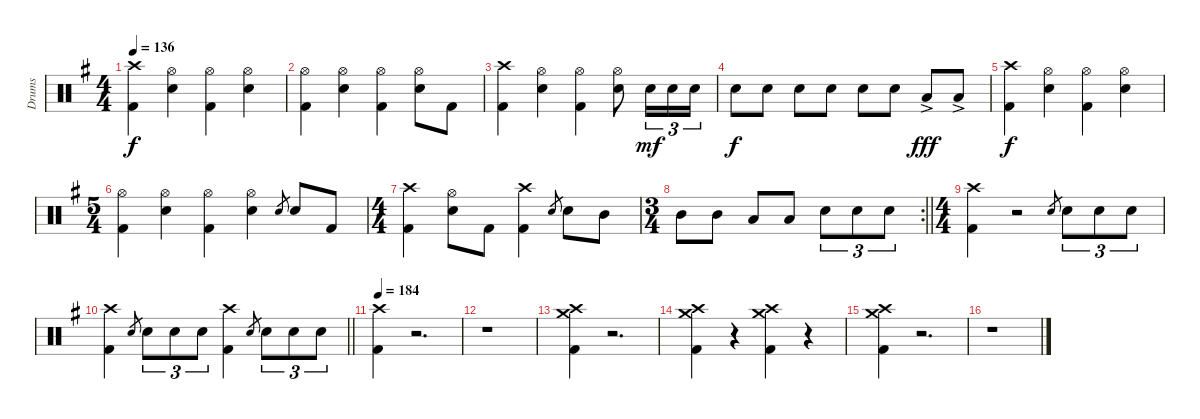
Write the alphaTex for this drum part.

\track ("Drums" "Drums") {instrument percussion}
\staff {score}
\articulation defaults
\ts (4 4)
\tempo 136
\clef neutral
\ks eminor
("Crash high (hit)" "Kick (hit) 2").4{dy f} ("Hi-Hat (open)" "Snare (hit) 2").4 ("Hi-Hat (open)" "Kick (hit) 2").4 ("Hi-Hat (open)" "Snare (hit) 2").4 |
("Hi-Hat (open)" "Kick (hit) 2").4 ("Hi-Hat (open)" "Snare (hit) 2").4 ("Hi-Hat (open)" "Kick (hit) 2").4 ("Hi-Hat (open)" "Snare (hit) 2").8 "Kick (hit) 2".8 |
("Crash high (hit)" "Kick (hit) 2").4 ("Hi-Hat (open)" "Snare (hit) 2").4 ("Hi-Hat (open)" "Kick (hit) 2").4 ("Hi-Hat (open)" "Snare (hit) 2").8 "Snare (hit) 2".16{tu (3 2) dy mf} "Snare (hit) 2".16{tu (3 2)} "Snare (hit) 2".16{tu (3 2)} |
"Snare (hit) 2".8{dy f} "Snare (hit) 2".8 "Snare (hit) 2".8 "Snare (hit) 2".8 "Snare (hit) 2".8 "Snare (hit) 2".8 "Low Tom (hit)"{ac}.8{dy fff} "Low Tom (hit)"{ac}.8 |
("Crash high (hit)" "Kick (hit) 2").4{dy f} ("Hi-Hat (open)" "Snare (hit) 2").4 ("Hi-Hat (open)" "Kick (hit) 2").4 ("Hi-Hat (open)" "Snare (hit) 2").4 |
\ts (5 4)
("Hi-Hat (open)" "Kick (hit) 2").4 ("Hi-Hat (open)" "Snare (hit) 2").4 ("Hi-Hat (open)" "Kick (hit) 2").4 ("Hi-Hat (open)" "Snare (hit) 2").4 "Snare (hit) 2".8{gr} "Snare (hit) 2".8 "Kick (hit) 2".8 |
\ts (4 4)
("Crash high (hit)" "Kick (hit) 2").4 ("Hi-Hat (open)" "Snare (hit) 2").8 "Kick (hit) 2".8 ("Crash high (hit)" "Kick (hit) 2").4 "Snare (hit) 2".8{gr} "Snare (hit) 2".8 "Mid Tom (hit)".8 |
\rc 2
\ts (3 4)
\barLineRight lightlight "Mid Tom (hit)".8 "Mid Tom (hit)".8 "Low Tom (hit)".8 "Low Tom (hit)".8 "Snare (hit) 2".8{tu (3 2)} "Snare (hit) 2".8{tu (3 2)} "Snare (hit) 2".8{tu (3 2)}
|
\ts (4 4)
("Crash high (hit)" "Kick (hit) 2").4 r.2 "Snare (hit) 2".8{gr} "Snare (hit) 2".8{tu (3 2)} "Snare (hit) 2".8{tu (3 2)} "Snare (hit) 2".8{tu (3 2)} |
\barLineRight lightlight
("Crash high (hit)" "Kick (hit) 2").4 "Snare (hit) 2".8{gr} "Snare (hit) 2".8{tu (3 2)} "Snare (hit) 2".8{tu (3 2)} "Snare (hit) 2".8{tu (3 2)} ("Crash high (hit)" "Kick (hit) 2").4 "Snare (hit) 2".8{gr} "Snare (hit) 2".8{tu (3 2)} "Snare (hit) 2".8{tu (3 2)} "Snare (hit) 2".8{tu (3 2)} |
\tempo 184
("Crash high (hit)" "Kick (hit) 2").4 r.2{d} |
r.1 |
("Crash high (hit)" "Crash medium (hit)" "Kick (hit) 2").4 r.2{d} |
("Crash high (hit)" "Crash medium (hit)" "Kick (hit) 2").4 r.4 ("Crash high (hit)" "Crash medium (hit)" "Kick (hit) 2").4 r.4 |
("Crash high (hit)" "Crash medium (hit)" "Kick (hit) 2").4 r.2{d} |
r.1
